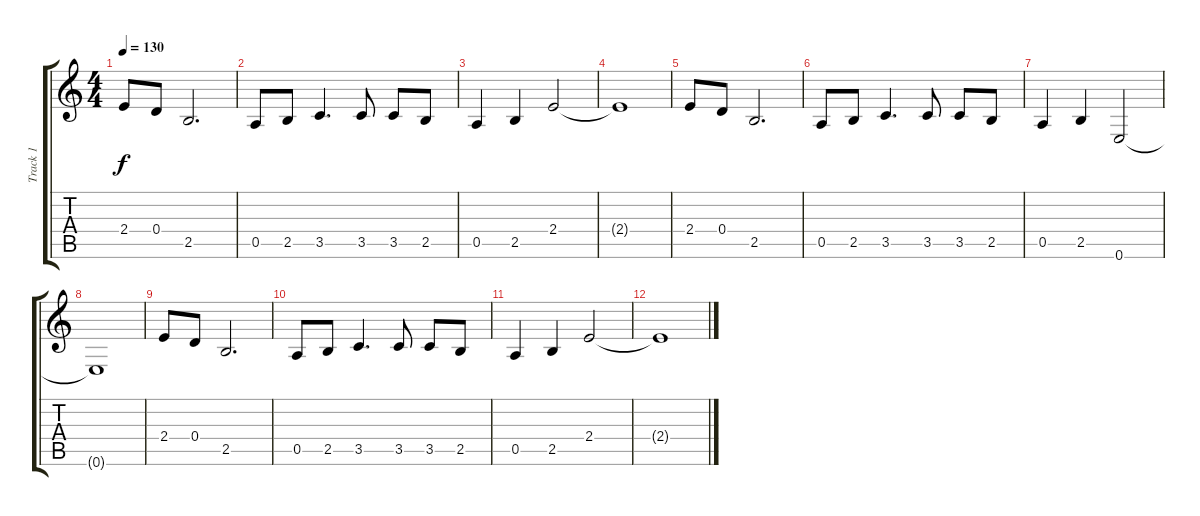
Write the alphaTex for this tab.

\track ("Track 1" "Track 1") {instrument electricguitarclean}
\staff {score tabs}
\tuning (E4 B3 G3 D3 A2 E2) {hide}
\ts (4 4)
\tempo 130
\clef g2
\ks c
2.4.8{dy f} 0.4.8 2.5.2{d} |
0.5.8 2.5.8 3.5.4{d} 3.5.8 3.5.8 2.5.8 |
0.5.4 2.5.4 2.4.2 |
2.4{t}.1 |
2.4.8 0.4.8 2.5.2{d} |
0.5.8 2.5.8 3.5.4{d} 3.5.8 3.5.8 2.5.8 |
0.5.4 2.5.4 0.6.2 |
0.6{t}.1 |
2.4.8 0.4.8 2.5.2{d} |
0.5.8 2.5.8 3.5.4{d} 3.5.8 3.5.8 2.5.8 |
0.5.4 2.5.4 2.4.2 |
2.4{t}.1
